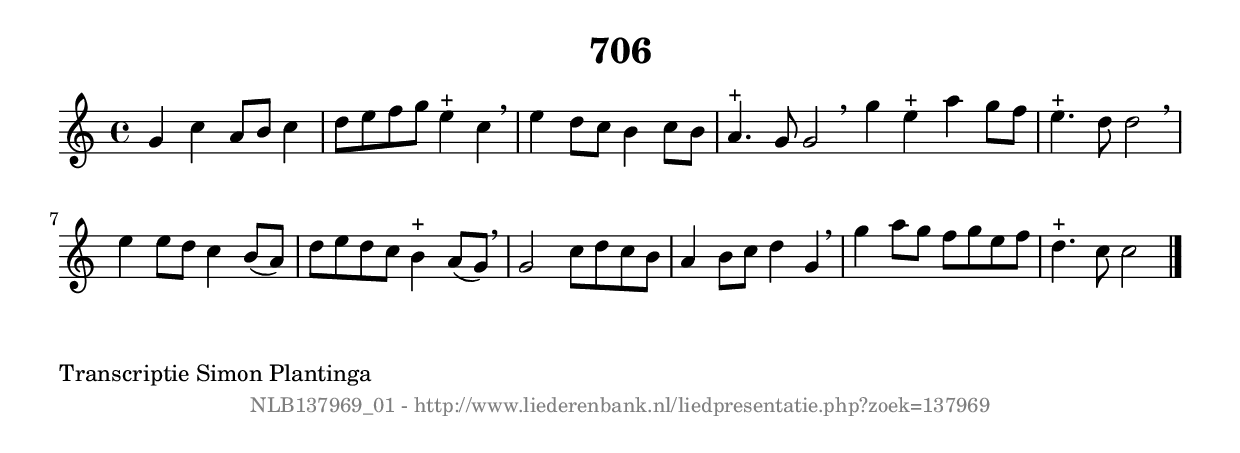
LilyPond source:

%
% produced by wce2krn 1.64 (7 June 2014)
%
\version"2.16"
#(append! paper-alist '(("long" . (cons (* 210 mm) (* 2000 mm)))))
#(set-default-paper-size "long")
sb = {\breathe}
mBreak = {\breathe }
bBreak = {\breathe }
x = {\once\override NoteHead #'style = #'cross }
gl=\glissando
itime={\override Staff.TimeSignature #'stencil = ##f }
ficta = {\once\set suggestAccidentals = ##t}
fine = {\once\override Score.RehearsalMark #'self-alignment-X = #1 \mark \markup {\italic{Fine}}}
dc = {\once\override Score.RehearsalMark #'self-alignment-X = #1 \mark \markup {\italic{D.C.}}}
dcf = {\once\override Score.RehearsalMark #'self-alignment-X = #1 \mark \markup {\italic{D.C. al Fine}}}
dcc = {\once\override Score.RehearsalMark #'self-alignment-X = #1 \mark \markup {\italic{D.C. al Coda}}}
ds = {\once\override Score.RehearsalMark #'self-alignment-X = #1 \mark \markup {\italic{D.S.}}}
dsf = {\once\override Score.RehearsalMark #'self-alignment-X = #1 \mark \markup {\italic{D.S. al Fine}}}
dsc = {\once\override Score.RehearsalMark #'self-alignment-X = #1 \mark \markup {\italic{D.S. al Coda}}}
pv = {\set Score.repeatCommands = #'((volta "1"))}
sv = {\set Score.repeatCommands = #'((volta "2"))}
tv = {\set Score.repeatCommands = #'((volta "3"))}
qv = {\set Score.repeatCommands = #'((volta "4"))}
xv = {\set Score.repeatCommands = #'((volta #f))}
\header{ tagline = ""
title = "706"
}
\score {{
\key c \major
\relative g'
{
\set melismaBusyProperties = #'()
\time 4/4
\tempo 4=120
\override Score.MetronomeMark #'transparent = ##t
\override Score.RehearsalMark #'break-visibility = #(vector #t #t #f)
g4 c4 a8 b8 c4 | d8 e8 f8 g8 e4^"+" c4 \sb | e4 d8 c8 b4 c8 b8 | a4.^"+" g8 g2 \bar ":|:" \bBreak
g'4 e4^"+" a4 g8 f8 | e4.^"+" d8 d2 \sb | e4 e8 d8 c4 b8( a8) | d8 e8 d8 c8 b4^"+" a8( g8) | \mBreak \bar "|"
g2 c8 d8 c8 b8 | a4 b8 c8 d4 g,4 \sb | g'4 a8 g8 f8 g8 e8 f8 | d4.^"+" c8 c2 \bar "|."
 }}
 \midi { }
 \layout {
            indent = 0.0\cm
}
}
\markup { \wordwrap-string #" 
Transcriptie Simon Plantinga
"}
\markup { \vspace #0 } \markup { \with-color #grey \fill-line { \center-column { \smaller "NLB137969_01 - http://www.liederenbank.nl/liedpresentatie.php?zoek=137969" } } }
